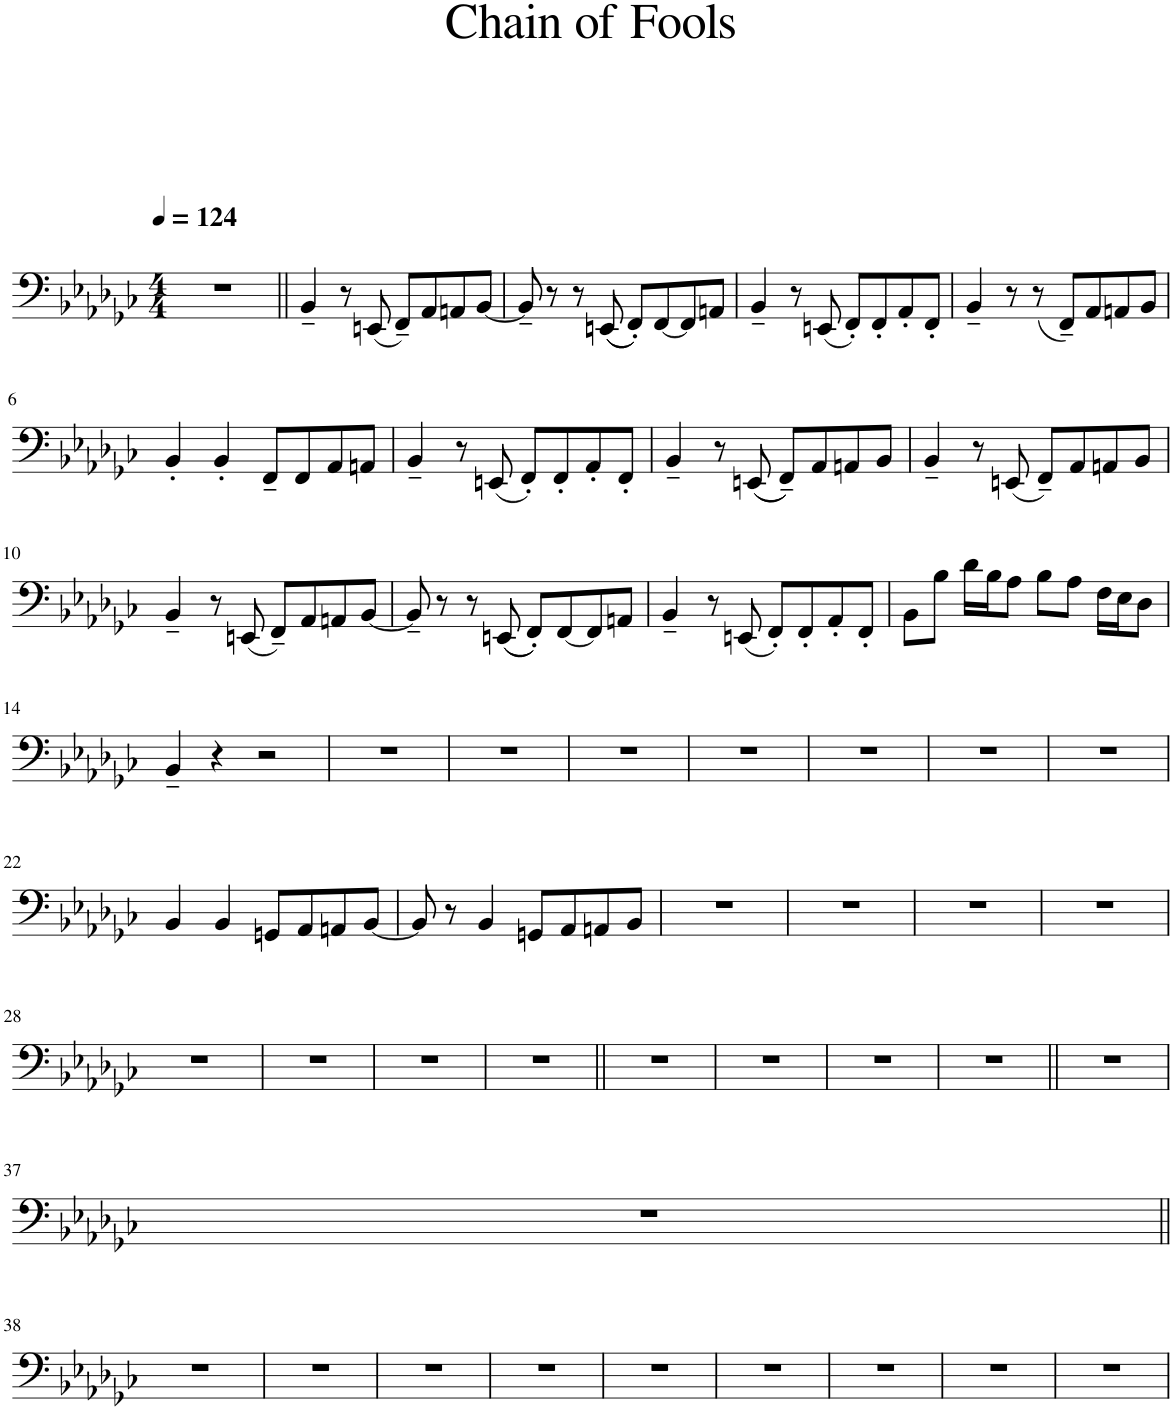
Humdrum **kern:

**kern
*part1
*staff1
*I"Bass Guitar
*I'B. Guit.
*clefF4
*Trd7c12
*k[b-e-a-d-g-c-]
*M4/4
=1
*^
1r	2ryy
*MM124	*
.	2ryy
*v	*v
=2||
4BB-~/
8r
(8EEn/
8FF~/L)
8AA-/
8AAn/
[8BB-/J
=3
8BB-~/]
8r
8r
((8EEn/
8FF'/L))
[8FF/
8FF/]
8AAn/J
=4
4BB-~/
8r
(8EEn/
8FF'/L)
8FF'/
8AA-'/
8FF'/J
=5
4BB-~/
8r
(8r
8FF~/L)
8AA-/
8AAn/
8BB-/J
!!LO:LB:g=z
=6
4BB-'/
4BB-'/
8FF~/L
8FF/
8AA-/
8AAn/J
=7
4BB-~/
8r
(8EEn/
8FF'/L)
8FF'/
8AA-'/
8FF'/J
=8
4BB-~/
8r
((8EEn/
8FF~/L))
8AA-/
8AAn/
8BB-/J
=9
4BB-~/
8r
(8EEn/
8FF~/L)
8AA-/
8AAn/
8BB-/J
!!LO:LB:g=z
=10
4BB-~/
8r
(8EEn/
8FF~/L)
8AA-/
8AAn/
[8BB-/J
=11
8BB-~/]
8r
8r
((8EEn/
8FF'/L))
[8FF/
8FF/]
8AAn/J
=12
4BB-~/
8r
(8EEn/
8FF'/L)
8FF'/
8AA-'/
8FF'/J
=13
8BB-\L
8B-\J
16d-\LL
16B-\J
8A-\J
8B-\L
8A-\J
16F\LL
16E-\J
8D-\J
!!LO:LB:g=z
=14
4BB-~/
4r
2r
=15
1r
=16
1r
=17
1r
=18
1r
=19
1r
=20
1r
=21
1r
!!LO:LB:g=z
=22
4BB-/
4BB-/
8GGn/L
8AA-/
8AAn/
[8BB-/J
=23
8BB-/]
8r
4BB-/
8GGn/L
8AA-/
8AAn/
8BB-/J
=24
1r
=25
1r
=26
1r
=27
1r
!!LO:LB:g=z
=28
1r
=29
1r
=30
1r
=31
1r
=32||
1r
=33
1r
=34
1r
=35
1r
=36||
1r
!!LO:LB:g=z
=37
1r
!!LO:LB:g=z
=38||
1r
=39
1r
=40
1r
=41
1r
=42
1r
=43
1r
=44
1r
=45
1r
=46
1r
=
*-
